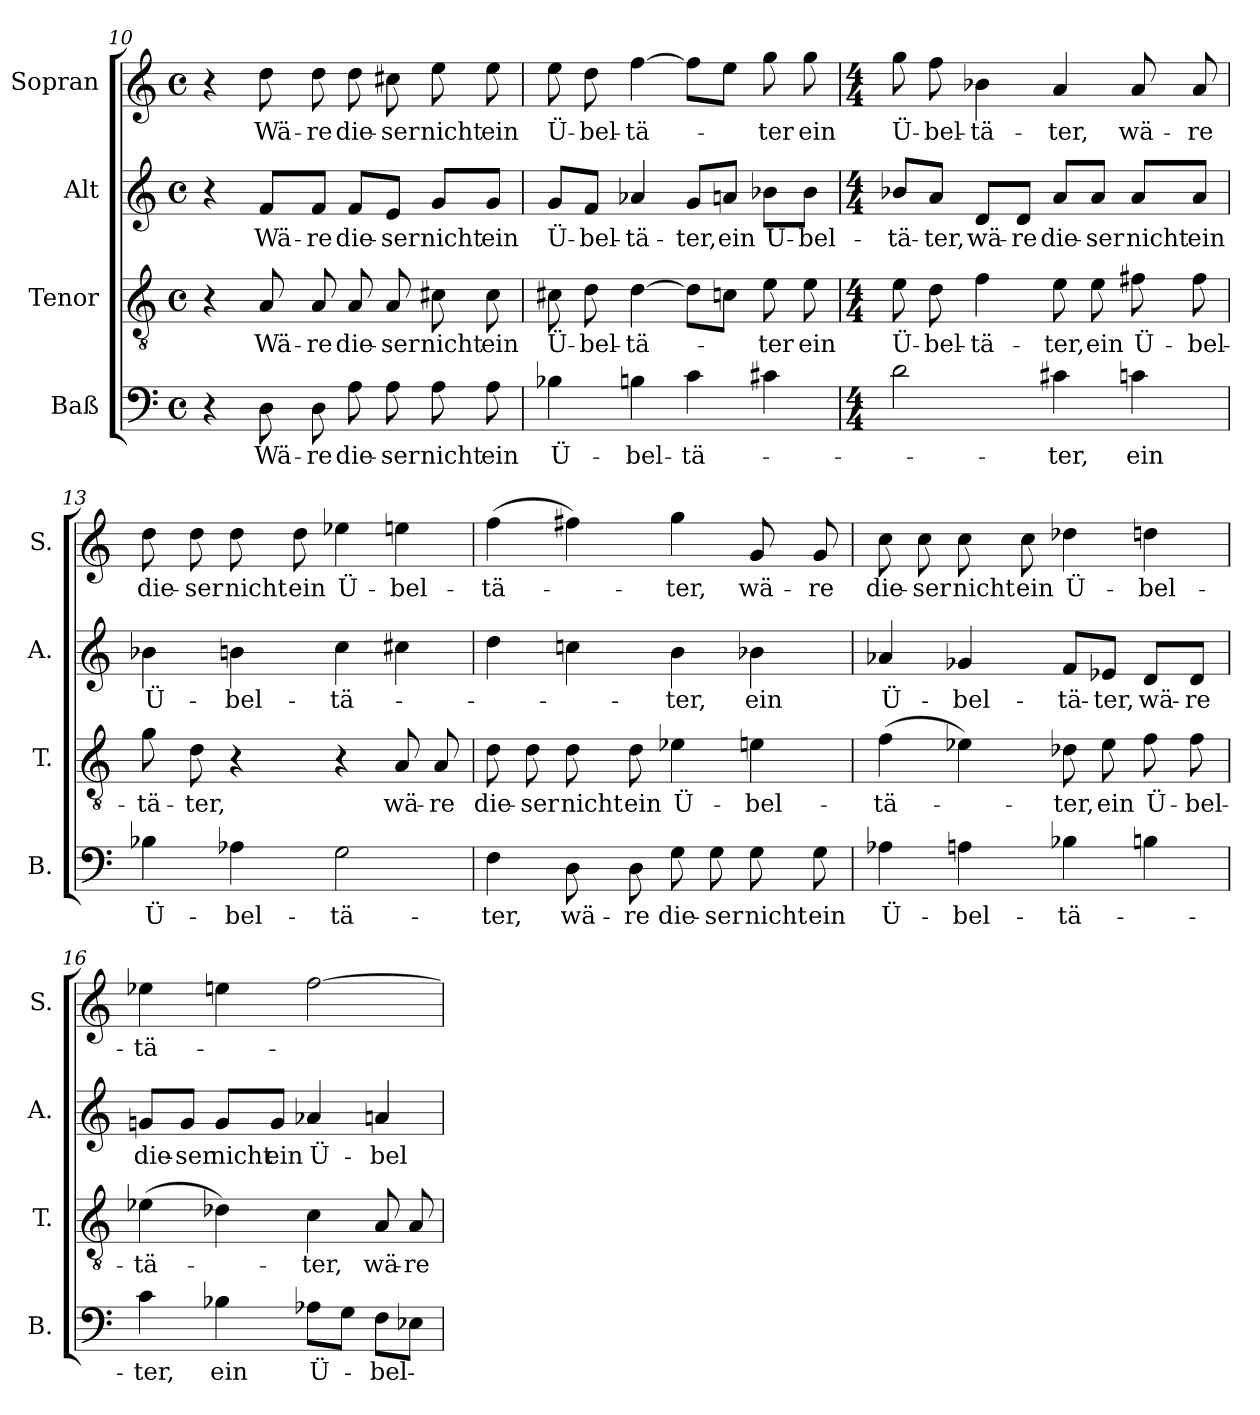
**kern	**text	**kern	**text	**kern	**text	**kern	**text
*part4	*part4	*part3	*part3	*part2	*part2	*part1	*part1
*staff4	*staff4	*staff3	*staff3	*staff2	*staff2	*staff1	*staff1
*I"Baß	*	*I"Tenor	*	*I"Alt	*	*I"Sopran	*
*I'B.	*	*I'T.	*	*I'A.	*	*I'S.	*
*clefF4	*	*clefGv2	*	*clefG2	*	*clefG2	*
*k[]	*	*k[]	*	*k[]	*	*k[]	*
*M4/4	*	*M4/4	*	*M4/4	*	*M4/4	*
*met(c)	*	*met(c)	*	*met(c)	*	*met(c)	*
=10	=10	=10	=10	=10	=10	=10	=10
4r	.	4r	.	4r	.	4r	.
!	!LO:LY:b	!	!LO:LY:b	!	!LO:LY:b	!	!LO:LY:b
8D\	Wä-	8A/	Wä-	8f/L	Wä-	8dd\	Wä-
!	!LO:LY:b	!	!LO:LY:b	!	!LO:LY:b	!	!LO:LY:b
8D\	-re	8A/	-re	8f/J	-re	8dd\	-re
!	!LO:LY:b	!	!LO:LY:b	!	!LO:LY:b	!	!LO:LY:b
8A\	die-	8A/	die-	8f/L	die-	8dd\	die-
!	!LO:LY:b	!	!LO:LY:b	!	!LO:LY:b	!	!LO:LY:b
8A\	-ser	8A/	-ser	8e/J	-ser	8cc#X\	-ser
!	!LO:LY:b	!	!LO:LY:b	!	!LO:LY:b	!	!LO:LY:b
8A\	nicht	8c#X\	nicht	8g/L	nicht	8ee\	nicht
!	!LO:LY:b	!	!LO:LY:b	!	!LO:LY:b	!	!LO:LY:b
8A\	ein	8c#\	ein	8g/J	ein	8ee\	ein
=11	=11	=11	=11	=11	=11	=11	=11
!	!LO:LY:b	!	!LO:LY:b	!	!LO:LY:b	!	!LO:LY:b
4B-X\	Ü-	8c#X\	Ü-	8g/L	Ü-	8ee\	Ü-
!	!	!	!LO:LY:b	!	!LO:LY:b	!	!LO:LY:b
.	.	8d\	-bel-	8f/J	-bel-	8dd\	-bel-
!	!LO:LY:b	!	!LO:LY:b	!	!LO:LY:b	!	!LO:LY:b
4Bn\	-bel-	[4d\	-tä-	4a-X/	-tä-	[4ff\	-tä-
!	!LO:LY:b	!	!	!	!LO:LY:b	!	!
4c\	-tä-	8d\L]	.	8g/L	-ter,	8ff\L]	.
!	!	!	!	!	!LO:LY:b	!	!
.	.	8cn\J	.	8an/J	ein	8ee\J	.
!	!	!	!LO:LY:b	!	!LO:LY:b	!	!LO:LY:b
4c#X\	.	8e\	-ter	8b-X\L	Ü-	8gg\	-ter
!	!	!	!LO:LY:b	!	!LO:LY:b	!	!LO:LY:b
.	.	8e\	ein	8b-\J	-bel-	8gg\	ein
!!LO:LB:g=z
=12	=12	=12	=12	=12	=12	=12	=12
*M4/4	*	*M4/4	*	*M4/4	*	*M4/4	*
!	!	!	!LO:LY:b	!	!LO:LY:b	!	!LO:LY:b
2d\	.	8e\	Ü-	8b-X/L	-tä-	8gg\	Ü-
!	!	!	!LO:LY:b	!	!LO:LY:b	!	!LO:LY:b
.	.	8d\	-bel-	8a/J	-ter,	8ff\	-bel-
!	!	!	!LO:LY:b	!	!LO:LY:b	!	!LO:LY:b
.	.	4f\	-tä-	8d/L	wä-	4b-X\	-tä-
!	!	!	!	!	!LO:LY:b	!	!
.	.	.	.	8d/J	-re	.	.
!	!LO:LY:b	!	!LO:LY:b	!	!LO:LY:b	!	!LO:LY:b
4c#X\	-ter,	8e\	-ter,	8a/L	die-	4a/	-ter,
!	!	!	!LO:LY:b	!	!LO:LY:b	!	!
.	.	8e\	ein	8a/J	-ser	.	.
!	!LO:LY:b	!	!LO:LY:b	!	!LO:LY:b	!	!LO:LY:b
4cn\	ein	8f#X\	Ü-	8a/L	nicht	8a/	wä-
!	!	!	!LO:LY:b	!	!LO:LY:b	!	!LO:LY:b
.	.	8f#\	-bel-	8a/J	ein	8a/	-re
=13	=13	=13	=13	=13	=13	=13	=13
!	!LO:LY:b	!	!LO:LY:b	!	!LO:LY:b	!	!LO:LY:b
4B-X\	Ü-	8g\	-tä-	4b-X\	Ü-	8dd\	die-
!	!	!	!LO:LY:b	!	!	!	!LO:LY:b
.	.	8d\	-ter,	.	.	8dd\	-ser
!	!LO:LY:b	!	!	!	!LO:LY:b	!	!LO:LY:b
4A-X\	-bel-	4r	.	4bn\	-bel-	8dd\	nicht
!	!	!	!	!	!	!	!LO:LY:b
.	.	.	.	.	.	8dd\	ein
!	!LO:LY:b	!	!	!	!LO:LY:b	!	!LO:LY:b
2G\	-tä-	4r	.	4cc\	-tä-	4ee-X\	Ü-
!	!	!	!LO:LY:b	!	!	!	!LO:LY:b
.	.	8A/	wä-	4cc#X\	.	4een\	-bel-
!	!	!	!LO:LY:b	!	!	!	!
.	.	8A/	-re	.	.	.	.
=14	=14	=14	=14	=14	=14	=14	=14
!	!LO:LY:b	!	!LO:LY:b	!	!	!	!LO:LY:b
4F\	-ter,	8d\	die-	4dd\	.	(>4ff\	-tä-
!	!	!	!LO:LY:b	!	!	!	!
.	.	8d\	-ser	.	.	.	.
!	!LO:LY:b	!	!LO:LY:b	!	!	!	!
8D\	wä-	8d\	nicht	4ccni\	.	4ff#X\)	.
!	!LO:LY:b	!	!LO:LY:b	!	!	!	!
8D\	-re	8d\	ein	.	.	.	.
!	!LO:LY:b	!	!LO:LY:b	!	!LO:LY:b	!	!LO:LY:b
8G\	die-	4e-X\	Ü-	4b\	-ter,	4gg\	-ter,
!	!LO:LY:b	!	!	!	!	!	!
8G\	-ser	.	.	.	.	.	.
!	!LO:LY:b	!	!LO:LY:b	!	!LO:LY:b	!	!LO:LY:b
8G\	nicht	4en\	-bel-	4b-X\	ein	8g/	wä-
!	!LO:LY:b	!	!	!	!	!	!LO:LY:b
8G\	ein	.	.	.	.	8g/	-re
!!LO:PB:g=z
=15	=15	=15	=15	=15	=15	=15	=15
!	!LO:LY:b	!	!LO:LY:b	!	!LO:LY:b	!	!LO:LY:b
4A-X\	Ü-	(>4f\	-tä-	4a-X/	Ü-	8cc\	die-
!	!	!	!	!	!	!	!LO:LY:b
.	.	.	.	.	.	8cc\	-ser
!	!LO:LY:b	!	!	!	!LO:LY:b	!	!LO:LY:b
4An\	-bel-	4e-X\)	.	4g-X/	-bel-	8cc\	nicht
!	!	!	!	!	!	!	!LO:LY:b
.	.	.	.	.	.	8cc\	ein
!	!LO:LY:b	!	!LO:LY:b	!	!LO:LY:b	!	!LO:LY:b
4B-X\	-tä-	8d-X\	-ter,	8f/L	-tä-	4dd-X\	Ü-
!	!	!	!LO:LY:b	!	!LO:LY:b	!	!
.	.	8e-\	ein	8e-X/J	-ter,	.	.
!	!	!	!LO:LY:b	!	!LO:LY:b	!	!LO:LY:b
4Bn\	.	8f\	Ü-	8d/L	wä-	4ddn\	-bel-
!	!	!	!LO:LY:b	!	!LO:LY:b	!	!
.	.	8f\	-bel-	8d/J	-re	.	.
=16	=16	=16	=16	=16	=16	=16	=16
!	!LO:LY:b	!	!LO:LY:b	!	!LO:LY:b	!	!LO:LY:b
4c\	-ter,	(>4e-X\	-tä-	8gni/L	die-	4ee-X\	-tä-
!	!	!	!	!	!LO:LY:b	!	!
.	.	.	.	8g/J	-ser	.	.
!	!LO:LY:b	!	!	!	!LO:LY:b	!	!
4B-X\	ein	4d-X\)	.	8g/L	nicht	4een\	.
!	!	!	!	!	!LO:LY:b	!	!
.	.	.	.	8g/J	ein	.	.
!	!LO:LY:b	!	!LO:LY:b	!	!LO:LY:b	!	!
8A-X\L	Ü-	4c\	-ter,	4a-X/	Ü-	[2ff\	.
8G\J	.	.	.	.	.	.	.
!	!LO:LY:b	!	!LO:LY:b	!	!LO:LY:b	!	!
8F\L	-bel-	8A/	wä-	4an/	-bel-	.	.
!	!	!	!LO:LY:b	!	!	!	!
8E-X\J	.	8A/	-re	.	.	.	.
=	=	=	=	=	=	=	=
*-	*-	*-	*-	*-	*-	*-	*-
